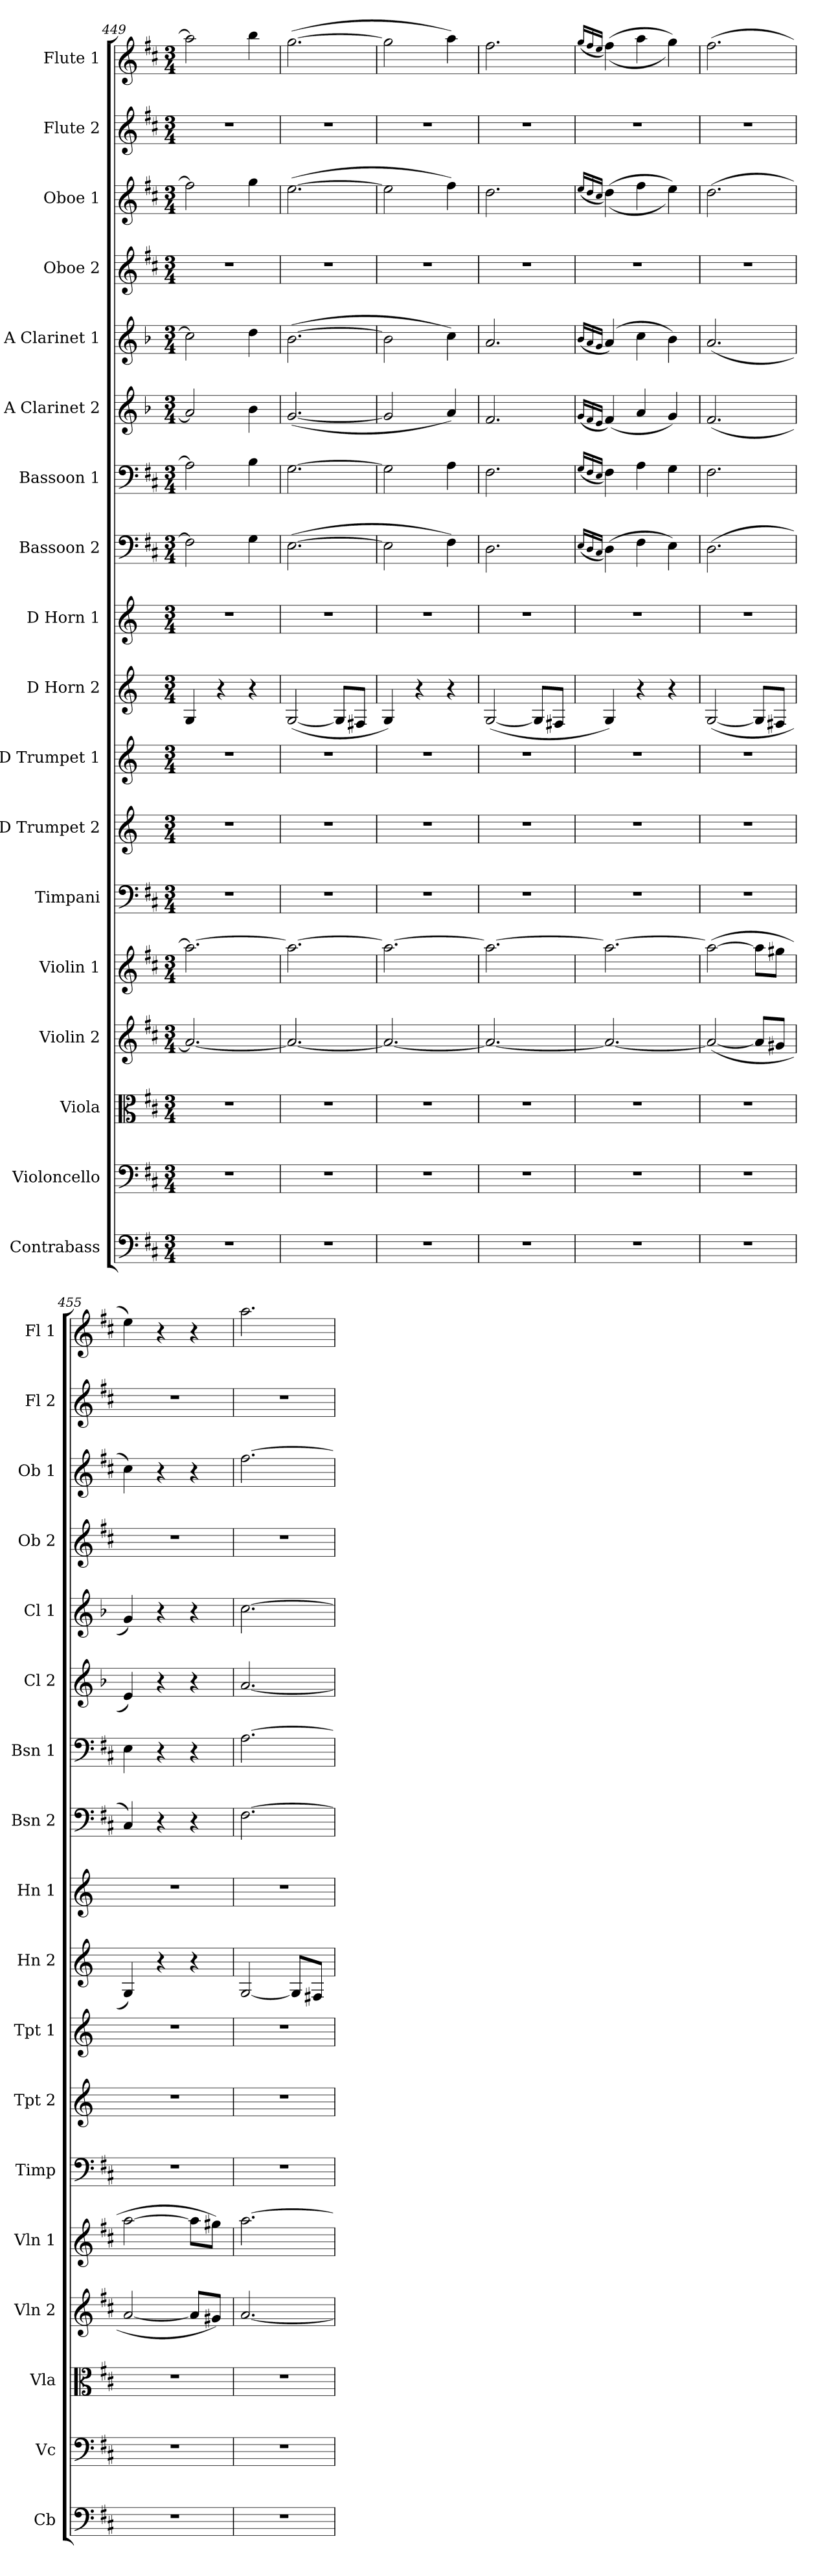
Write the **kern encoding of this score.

**kern	**kern	**kern	**kern	**kern	**kern	**kern	**kern	**kern	**kern	**kern	**kern	**kern	**kern	**kern	**kern	**kern	**kern
*part18	*part17	*part16	*part15	*part14	*part13	*part12	*part11	*part10	*part9	*part8	*part7	*part6	*part5	*part4	*part3	*part2	*part1
*staff18	*staff17	*staff16	*staff15	*staff14	*staff13	*staff12	*staff11	*staff10	*staff9	*staff8	*staff7	*staff6	*staff5	*staff4	*staff3	*staff2	*staff1
*I"Contrabass	*I"Violoncello	*I"Viola	*I"Violin 2	*I"Violin 1	*I"Timpani	*I"D Trumpet 2	*I"D Trumpet 1	*I"D Horn 2	*I"D Horn 1	*I"Bassoon 2	*I"Bassoon 1	*I"A Clarinet 2	*I"A Clarinet 1	*I"Oboe 2	*I"Oboe 1	*I"Flute 2	*I"Flute 1
*I'Cb	*I'Vc	*I'Vla	*I'Vln 2	*I'Vln 1	*I'Timp	*I'Tpt 2	*I'Tpt 1	*I'Hn 2	*I'Hn 1	*I'Bsn 2	*I'Bsn 1	*I'Cl 2	*I'Cl 1	*I'Ob 2	*I'Ob 1	*I'Fl 2	*I'Fl 1
*clefF4	*clefF4	*clefC3	*clefG2	*clefG2	*clefF4	*clefG2	*clefG2	*clefG2	*clefG2	*clefF4	*clefF4	*clefG2	*clefG2	*clefG2	*clefG2	*clefG2	*clefG2
*ITrd7c12	*	*	*	*	*	*ITrd-1c-2	*ITrd-1c-2	*ITrd6c10	*ITrd6c10	*	*	*ITrd2c3	*ITrd2c3	*	*	*	*
*k[f#c#]	*k[f#c#]	*k[f#c#]	*k[f#c#]	*k[f#c#]	*k[f#c#]	*k[f#c#]	*k[f#c#]	*k[f#c#]	*k[f#c#]	*k[f#c#]	*k[f#c#]	*k[f#c#]	*k[f#c#]	*k[f#c#]	*k[f#c#]	*k[f#c#]	*k[f#c#]
*M3/4	*M3/4	*M3/4	*M3/4	*M3/4	*M3/4	*M3/4	*M3/4	*M3/4	*M3/4	*M3/4	*M3/4	*M3/4	*M3/4	*M3/4	*M3/4	*M3/4	*M3/4
=449	=449	=449	=449	=449	=449	=449	=449	=449	=449	=449	=449	=449	=449	=449	=449	=449	=449
2.r	2.r	2.r	2.a/_	2.aa\_	2.r	2.r	2.r	4AA/	2.r	2F#\]	2A\]	2f#/]	2a\]	2.r	2ff#\]	2.r	2aa\]
.	.	.	.	.	.	.	.	4r	.	.	.	.	.	.	.	.	.
.	.	.	.	.	.	.	.	4r	.	4G\	4B\	4g\	4b\	.	4gg\	.	4bb\
=450	=450	=450	=450	=450	=450	=450	=450	=450	=450	=450	=450	=450	=450	=450	=450	=450	=450
2.r	2.r	2.r	2.a/_	2.aa\_	2.r	2.r	2.r	([2AA/	2.r	([2.E\	[2.G\	([2.e/	([2.g\	2.r	([2.ee\	2.r	([2.gg\
.	.	.	.	.	.	.	.	8AA/L]	.	.	.	.	.	.	.	.	.
.	.	.	.	.	.	.	.	8GG#X/J	.	.	.	.	.	.	.	.	.
!!LO:PB:g=z
=451	=451	=451	=451	=451	=451	=451	=451	=451	=451	=451	=451	=451	=451	=451	=451	=451	=451
2.r	2.r	2.r	2.a/_	2.aa\_	2.r	2.r	2.r	4AA/)	2.r	2E\]	2G\]	2e/]	2g\]	2.r	2ee\]	2.r	2gg\]
.	.	.	.	.	.	.	.	4r	.	.	.	.	.	.	.	.	.
.	.	.	.	.	.	.	.	4r	.	4F#\)	4A\	4f#/)	4a\)	.	4ff#\)	.	4aa\)
=452	=452	=452	=452	=452	=452	=452	=452	=452	=452	=452	=452	=452	=452	=452	=452	=452	=452
2.r	2.r	2.r	2.a/_	2.aa\_	2.r	2.r	2.r	([2AA/	2.r	2.D\	2.F#\	2.d/	2.f#/	2.r	2.dd\	2.r	2.ff#\
.	.	.	.	.	.	.	.	8AA/L]	.	.	.	.	.	.	.	.	.
.	.	.	.	.	.	.	.	8GG#X/J	.	.	.	.	.	.	.	.	.
=453	=453	=453	=453	=453	=453	=453	=453	=453	=453	=453	=453	=453	=453	=453	=453	=453	=453
.	.	.	.	.	.	.	.	.	.	(16qE/LL	(16qG/LL	(16qe/LL	(16qg/LL	.	(16qee/LL	.	(16qgg/LL
.	.	.	.	.	.	.	.	.	.	16qD/	16qF#/	16qd/	16qf#/	.	16qdd/	.	16qff#/
.	.	.	.	.	.	.	.	.	.	16qC#/JJ	16qE/JJ	16qc#/JJ	16qe/JJ	.	16qcc#/JJ	.	16qee/JJ
2.r	2.r	2.r	2.a/_	2.aa\_	2.r	2.r	2.r	4AA/)	2.r	(4D\)	4F#\)	(4d/)	(4f#/)	2.r	((4dd\)	2.r	((4ff#\)
.	.	.	.	.	.	.	.	4r	.	4F#\	4A\	4f#/	4a\	.	4ff#\	.	4aa\
.	.	.	.	.	.	.	.	4r	.	4E\)	4G\	4e/)	4g\)	.	4ee\))	.	4gg\))
=454	=454	=454	=454	=454	=454	=454	=454	=454	=454	=454	=454	=454	=454	=454	=454	=454	=454
2.r	2.r	2.r	(2a/_	(2aa\_	2.r	2.r	2.r	([2AA/	2.r	(2.D\	2.F#\	(2.d/	(2.f#/	2.r	(2.dd\	2.r	(2.ff#\
.	.	.	8a/L]	8aa\L]	.	.	.	8AA/L]	.	.	.	.	.	.	.	.	.
.	.	.	8g#X/J	8gg#X\J	.	.	.	8GG#X/J	.	.	.	.	.	.	.	.	.
=455	=455	=455	=455	=455	=455	=455	=455	=455	=455	=455	=455	=455	=455	=455	=455	=455	=455
2.r	2.r	2.r	[2a/	[2aa\	2.r	2.r	2.r	4AA/)	2.r	4C#/)	4E\	4c#/)	4e/)	2.r	4cc#\)	2.r	4ee\)
.	.	.	.	.	.	.	.	4r	.	4r	4r	4r	4r	.	4r	.	4r
.	.	.	8a/L]	8aa\L]	.	.	.	4r	.	4r	4r	4r	4r	.	4r	.	4r
.	.	.	8g#X/J)	8gg#X\J)	.	.	.	.	.	.	.	.	.	.	.	.	.
=456	=456	=456	=456	=456	=456	=456	=456	=456	=456	=456	=456	=456	=456	=456	=456	=456	=456
2.r	2.r	2.r	[2.a/	[2.aa\	2.r	2.r	2.r	[2AA/	2.r	[2.F#\	[2.A\	[2.f#/	[2.a\	2.r	[2.ff#\	2.r	2.aa\
.	.	.	.	.	.	.	.	8AA/L]	.	.	.	.	.	.	.	.	.
.	.	.	.	.	.	.	.	8GG#X/J	.	.	.	.	.	.	.	.	.
=	=	=	=	=	=	=	=	=	=	=	=	=	=	=	=	=	=
*-	*-	*-	*-	*-	*-	*-	*-	*-	*-	*-	*-	*-	*-	*-	*-	*-	*-
